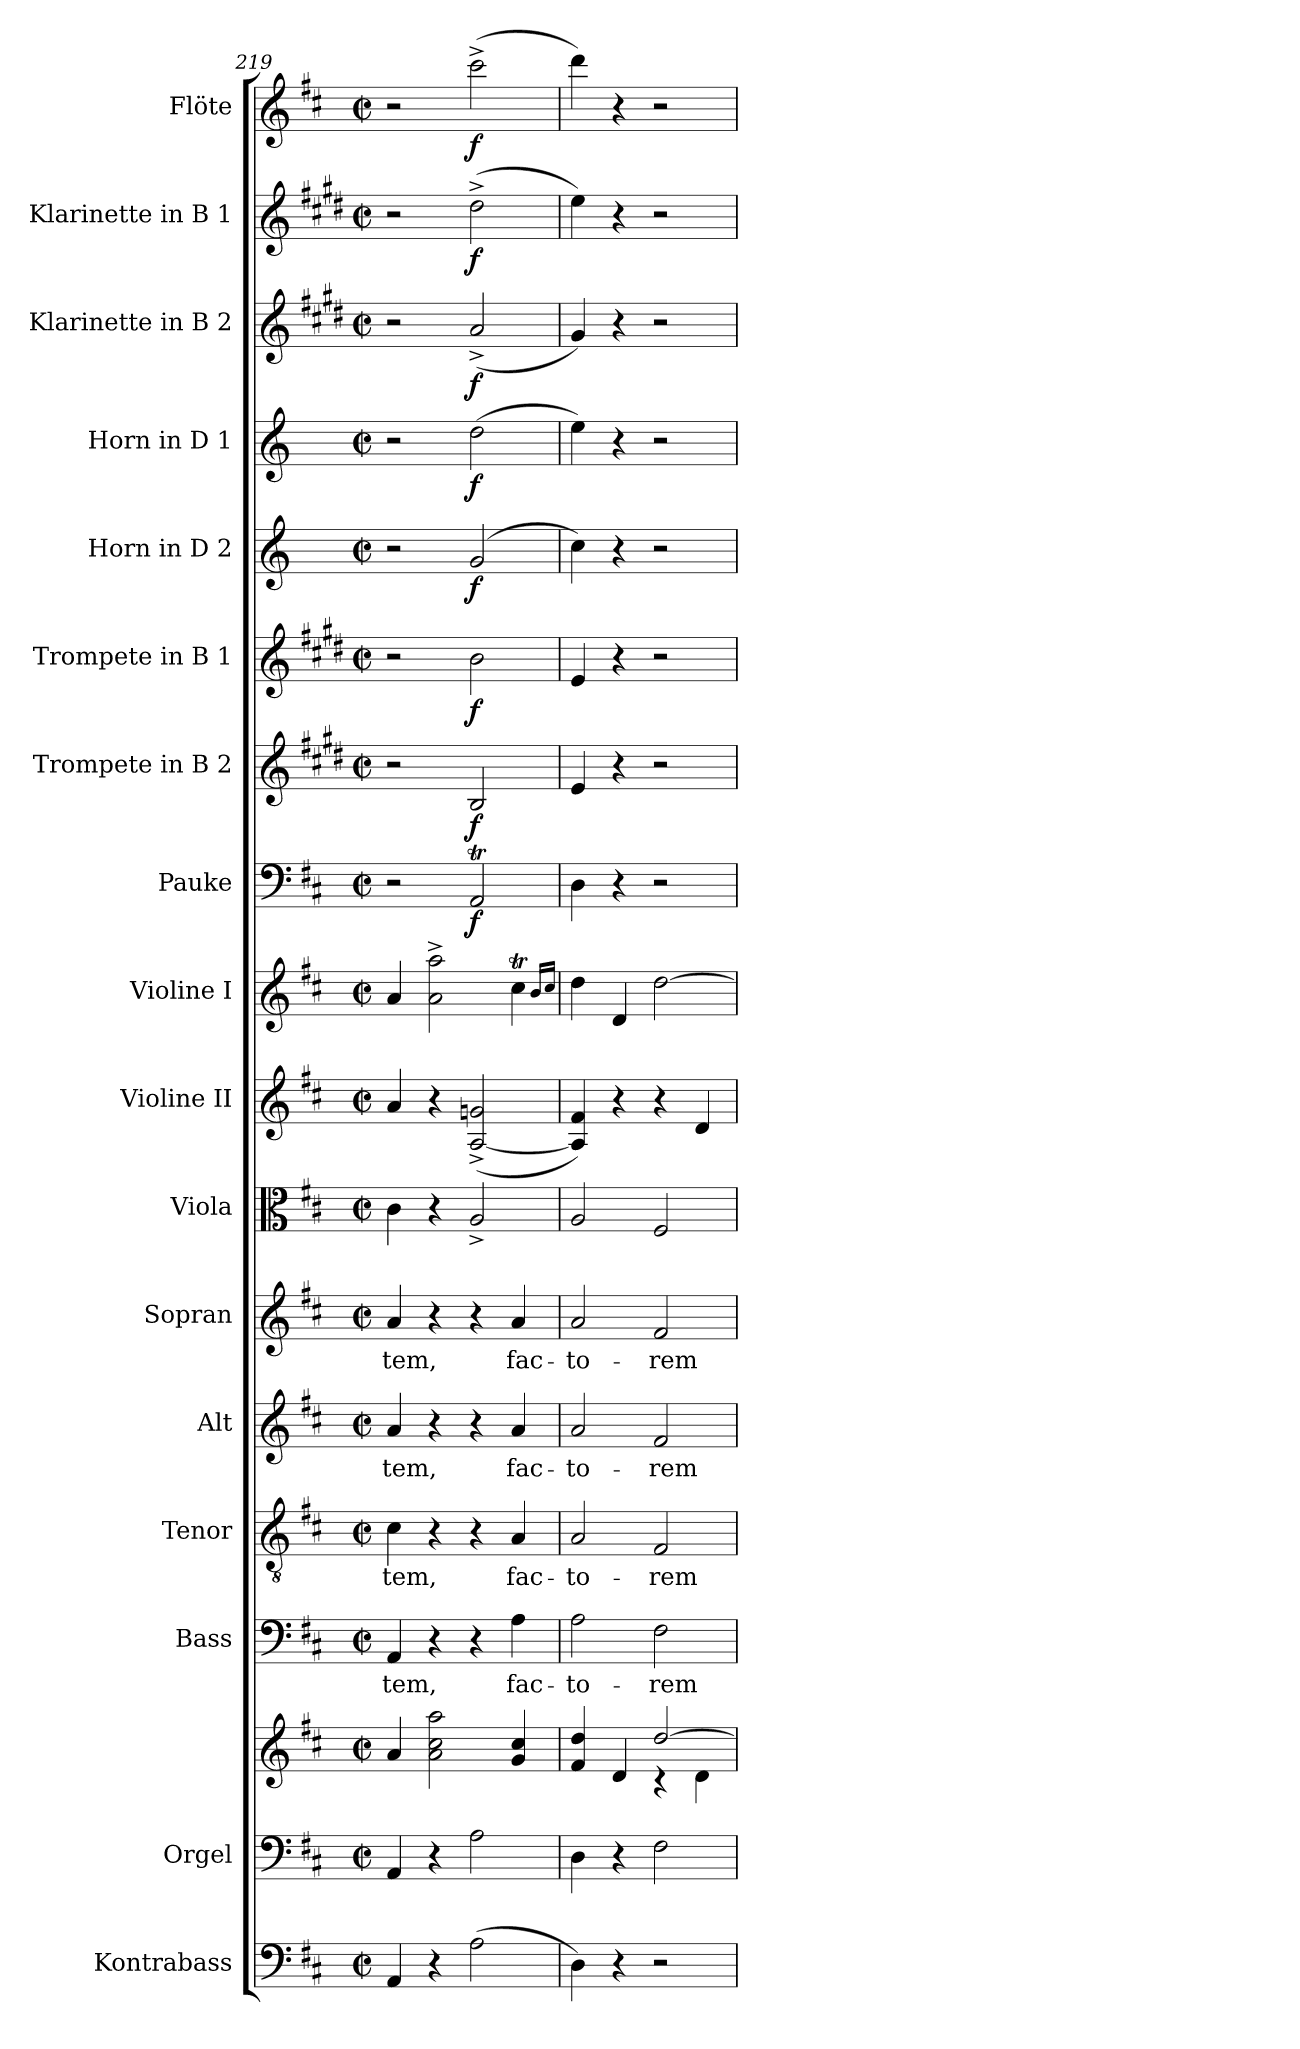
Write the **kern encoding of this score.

**kern	**kern	**kern	**kern	**text	**kern	**text	**kern	**text	**kern	**text	**kern	**kern	**kern	**kern	**dynam	**kern	**dynam	**kern	**dynam	**kern	**dynam	**kern	**dynam	**kern	**dynam	**kern	**dynam	**kern	**dynam
*part17	*part16	*part16	*part15	*part15	*part14	*part14	*part13	*part13	*part12	*part12	*part11	*part10	*part9	*part8	*part8	*part7	*part7	*part6	*part6	*part5	*part5	*part4	*part4	*part3	*part3	*part2	*part2	*part1	*part1
*staff18	*staff17	*staff16	*staff15	*staff15	*staff14	*staff14	*staff13	*staff13	*staff12	*staff12	*staff11	*staff10	*staff9	*staff8	*staff8	*staff7	*staff7	*staff6	*staff6	*staff5	*staff5	*staff4	*staff4	*staff3	*staff3	*staff2	*staff2	*staff1	*staff1
*I"Kontrabass	*I"Orgel	*	*I"Bass	*	*I"Tenor	*	*I"Alt	*	*I"Sopran	*	*I"Viola	*I"Violine II	*I"Violine I	*I"Pauke	*	*I"Trompete in B 2	*	*I"Trompete in B 1	*	*I"Horn in D 2	*	*I"Horn in D 1	*	*I"Klarinette in B 2	*	*I"Klarinette in B 1	*	*I"Flöte	*
*I'Kb.	*I'Org.	*	*I'B	*	*I'T	*	*I'A	*	*I'S	*	*I'Vla.	*I'Vl. II	*I'Vl. I	*I'Pk.	*	*I'Trp. 2	*	*I'Trp. 1	*	*I'Hrn. 2	*	*I'Hrn. 1	*	*I'Kl. 2	*	*I'Kl. 1	*	*I'Fl.	*
*clefF4	*clefF4	*clefG2	*clefF4	*	*clefGv2	*	*clefG2	*	*clefG2	*	*clefC3	*clefG2	*clefG2	*clefF4	*	*clefG2	*	*clefG2	*	*clefG2	*	*clefG2	*	*clefG2	*	*clefG2	*	*clefG2	*
*ITrd7c12	*	*	*	*	*	*	*	*	*	*	*	*	*	*	*	*ITrd1c2	*	*ITrd1c2	*	*ITrd-1c-2	*	*ITrd-1c-2	*	*ITrd1c2	*	*ITrd1c2	*	*	*
*k[f#c#]	*k[f#c#]	*k[f#c#]	*k[f#c#]	*	*k[f#c#]	*	*k[f#c#]	*	*k[f#c#]	*	*k[f#c#]	*k[f#c#]	*k[f#c#]	*k[f#c#]	*	*k[f#c#]	*	*k[f#c#]	*	*k[f#c#]	*	*k[f#c#]	*	*k[f#c#]	*	*k[f#c#]	*	*k[f#c#]	*
*D:	*D:	*D:	*D:	*	*D:	*	*D:	*	*D:	*	*D:	*D:	*D:	*D:	*	*D:	*	*D:	*	*D:	*	*D:	*	*D:	*	*D:	*	*D:	*
*M2/2	*M2/2	*M2/2	*M2/2	*	*M2/2	*	*M2/2	*	*M2/2	*	*M2/2	*M2/2	*M2/2	*M2/2	*	*M2/2	*	*M2/2	*	*M2/2	*	*M2/2	*	*M2/2	*	*M2/2	*	*M2/2	*
*met(c|)	*met(c|)	*met(c|)	*met(c|)	*	*met(c|)	*	*met(c|)	*	*met(c|)	*	*met(c|)	*met(c|)	*met(c|)	*met(c|)	*	*met(c|)	*	*met(c|)	*	*met(c|)	*	*met(c|)	*	*met(c|)	*	*met(c|)	*	*met(c|)	*
=219	=219	=219	=219	=219	=219	=219	=219	=219	=219	=219	=219	=219	=219	=219	=219	=219	=219	=219	=219	=219	=219	=219	=219	=219	=219	=219	=219	=219	=219
!	!	!	!	!LO:LY:b	!	!LO:LY:b	!	!LO:LY:b	!	!LO:LY:b	!	!	!	!	!	!	!	!	!	!	!	!	!	!	!	!	!	!	!
4AAA/	4AA/	4a/	4AA/	-tem,	4c#\	-tem,	4a/	-tem,	4a/	-tem,	4c#\	4a/	4a/	2r	.	2r	.	2r	.	2r	.	2r	.	2r	.	2r	.	2r	.
4r	4r	2a\ 2cc#\ 2aa\	4r	.	4r	.	4r	.	4r	.	4r	4r	2a\^> 2aa\^>	.	.	.	.	.	.	.	.	.	.	.	.	.	.	.	.
!	!	!	!	!	!	!	!	!	!	!	!	!	!	!	!LO:DY:b	!	!LO:DY:b	!	!LO:DY:b	!	!LO:DY:b	!	!LO:DY:b	!	!LO:DY:b	!	!LO:DY:b	!	!LO:DY:b
(>2AA\	2A\	.	4r	.	4r	.	4r	.	4r	.	2A^</	([2A/^< 2gn/^<	.	2AAT/	f	2A/	f	2a\	f	(2a/	f	(>2ee\	f	(<2g^</	f	(>2cc#^>\	f	(>2ccc#^>\	f
!	!	!	!	!LO:LY:b	!	!LO:LY:b	!	!LO:LY:b	!	!LO:LY:b	!	!	!	!	!	!	!	!	!	!	!	!	!	!	!	!	!	!	!
.	.	4g/ 4cc#/	4A\	fac-	4A/	fac-	4a/	fac-	4a/	fac-	.	.	4cc#t\	.	.	.	.	.	.	.	.	.	.	.	.	.	.	.	.
.	.	.	.	.	.	.	.	.	.	.	.	.	16qb/LL	.	.	.	.	.	.	.	.	.	.	.	.	.	.	.	.
.	.	.	.	.	.	.	.	.	.	.	.	.	16qcc#/JJ	.	.	.	.	.	.	.	.	.	.	.	.	.	.	.	.
=220	=220	=220	=220	=220	=220	=220	=220	=220	=220	=220	=220	=220	=220	=220	=220	=220	=220	=220	=220	=220	=220	=220	=220	=220	=220	=220	=220	=220	=220
*	*	*^	*	*	*	*	*	*	*	*	*	*	*	*	*	*	*	*	*	*	*	*	*	*	*	*	*	*	*
!	!	!	!	!	!LO:LY:b	!	!LO:LY:b	!	!LO:LY:b	!	!LO:LY:b	!	!	!	!	!	!	!	!	!	!	!	!	!	!	!	!	!	!	!
4DD\)	4D\	4f#/ 4dd/	4ryy	2A\	-to-	2A/	-to-	2a/	-to-	2a/	-to-	2A/	4A/] 4f#/)	4dd\	4D\	.	4d/	.	4d/	.	4dd\)	.	4ff#\)	.	4f#/)	.	4dd\)	.	4ddd\)	.
4r	4r	4d/	4ryy	.	.	.	.	.	.	.	.	.	4r	4d/	4r	.	4r	.	4r	.	4r	.	4r	.	4r	.	4r	.	4r	.
!	!	!	!	!	!LO:LY:b	!	!LO:LY:b	!	!LO:LY:b	!	!LO:LY:b	!	!	!	!	!	!	!	!	!	!	!	!	!	!	!	!	!	!	!
2r	2F#\	[>2dd/	4rc	2F#\	-rem	2F#/	-rem	2f#/	-rem	2f#/	-rem	2F#/	4r	[2dd\	2r	.	2r	.	2r	.	2r	.	2r	.	2r	.	2r	.	2r	.
.	.	.	4d\	.	.	.	.	.	.	.	.	.	4d/	.	.	.	.	.	.	.	.	.	.	.	.	.	.	.	.	.
*	*	*v	*v	*	*	*	*	*	*	*	*	*	*	*	*	*	*	*	*	*	*	*	*	*	*	*	*	*	*	*
=	=	=	=	=	=	=	=	=	=	=	=	=	=	=	=	=	=	=	=	=	=	=	=	=	=	=	=	=	=
*-	*-	*-	*-	*-	*-	*-	*-	*-	*-	*-	*-	*-	*-	*-	*-	*-	*-	*-	*-	*-	*-	*-	*-	*-	*-	*-	*-	*-	*-
